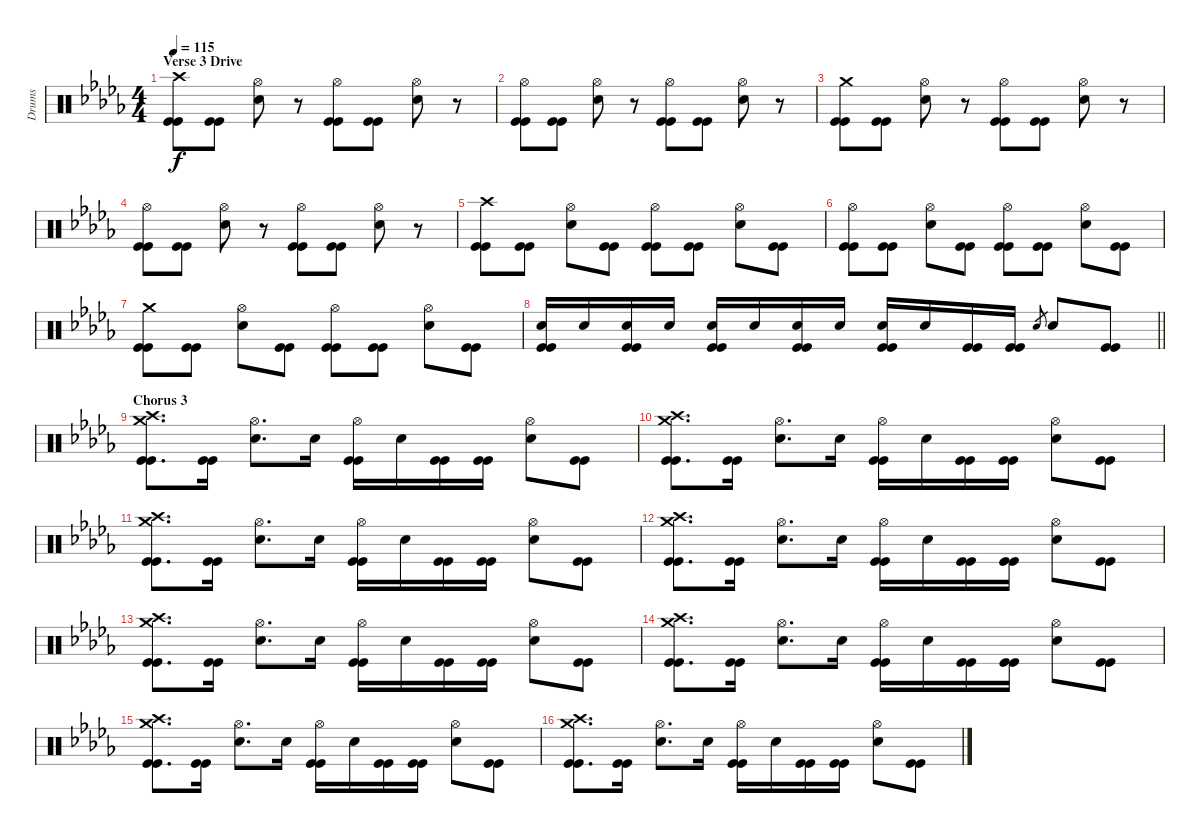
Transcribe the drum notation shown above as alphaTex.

\track ("Drums" "Drums") {instrument percussion}
\staff {score}
\articulation defaults
\ts (4 4)
\section ("" "Verse 3 Drive")
\tempo 115
\clef neutral
\ks bbminor
("Crash high (hit)" "Kick (hit)" "Kick (hit)").8{dy f} ("Kick (hit)" "Kick (hit)").8 ("Hi-Hat (open)" "Electric Snare (hit)").8 r.8 ("Hi-Hat (open)" "Kick (hit)" "Kick (hit)").8 ("Kick (hit)" "Kick (hit)").8 ("Hi-Hat (open)" "Electric Snare (hit)").8 r.8 |
("Hi-Hat (open)" "Kick (hit)" "Kick (hit)").8 ("Kick (hit)" "Kick (hit)").8 ("Hi-Hat (open)" "Electric Snare (hit)").8 r.8 ("Hi-Hat (open)" "Kick (hit)" "Kick (hit)").8 ("Kick (hit)" "Kick (hit)").8 ("Hi-Hat (open)" "Electric Snare (hit)").8 r.8 |
("Crash medium (hit)" "Kick (hit)" "Kick (hit)").8 ("Kick (hit)" "Kick (hit)").8 ("Hi-Hat (open)" "Electric Snare (hit)").8 r.8 ("Hi-Hat (open)" "Kick (hit)" "Kick (hit)").8 ("Kick (hit)" "Kick (hit)").8 ("Hi-Hat (open)" "Electric Snare (hit)").8 r.8 |
("Hi-Hat (open)" "Kick (hit)" "Kick (hit)").8 ("Kick (hit)" "Kick (hit)").8 ("Hi-Hat (open)" "Electric Snare (hit)").8 r.8 ("Hi-Hat (open)" "Kick (hit)" "Kick (hit)").8 ("Kick (hit)" "Kick (hit)").8 ("Hi-Hat (open)" "Electric Snare (hit)").8 r.8 |
("Crash high (hit)" "Kick (hit)" "Kick (hit)").8 ("Kick (hit)" "Kick (hit)").8 ("Hi-Hat (open)" "Electric Snare (hit)").8 ("Kick (hit)" "Kick (hit)").8 ("Hi-Hat (open)" "Kick (hit)" "Kick (hit)").8 ("Kick (hit)" "Kick (hit)").8 ("Hi-Hat (open)" "Electric Snare (hit)").8 ("Kick (hit)" "Kick (hit)").8 |
("Hi-Hat (open)" "Kick (hit)" "Kick (hit)").8 ("Kick (hit)" "Kick (hit)").8 ("Hi-Hat (open)" "Electric Snare (hit)").8 ("Kick (hit)" "Kick (hit)").8 ("Hi-Hat (open)" "Kick (hit)" "Kick (hit)").8 ("Kick (hit)" "Kick (hit)").8 ("Hi-Hat (open)" "Electric Snare (hit)").8 ("Kick (hit)" "Kick (hit)").8 |
("Crash medium (hit)" "Kick (hit)" "Kick (hit)").8 ("Kick (hit)" "Kick (hit)").8 ("Hi-Hat (open)" "Electric Snare (hit)").8 ("Kick (hit)" "Kick (hit)").8 ("Hi-Hat (open)" "Kick (hit)" "Kick (hit)").8 ("Kick (hit)" "Kick (hit)").8 ("Hi-Hat (open)" "Electric Snare (hit)").8 ("Kick (hit)" "Kick (hit)").8 |
\barLineRight lightlight
("Electric Snare (hit)" "Kick (hit)" "Kick (hit)").16 "Electric Snare (hit)".16 ("Electric Snare (hit)" "Kick (hit)" "Kick (hit)").16 "Electric Snare (hit)".16 ("Electric Snare (hit)" "Kick (hit)" "Kick (hit)").16 "Electric Snare (hit)".16 ("Electric Snare (hit)" "Kick (hit)" "Kick (hit)").16 "Electric Snare (hit)".16 ("Electric Snare (hit)" "Kick (hit)" "Kick (hit)").16 "Electric Snare (hit)".16 ("Kick (hit)" "Kick (hit)").16 ("Kick (hit)" "Kick (hit)").16 "Electric Snare (hit)".8{gr} "Electric Snare (hit)".8 ("Kick (hit)" "Kick (hit)").8 |
\section ("" "Chorus 3")
("Crash high (hit)" "Crash medium (hit)" "Kick (hit)" "Kick (hit)").8{d} ("Kick (hit)" "Kick (hit)").16 ("Hi-Hat (open)" "Electric Snare (hit)").8{d} "Electric Snare (hit)".16 ("Hi-Hat (open)" "Kick (hit)" "Kick (hit)").16 "Electric Snare (hit)".16 ("Kick (hit)" "Kick (hit)").16 ("Kick (hit)" "Kick (hit)").16 ("Hi-Hat (open)" "Electric Snare (hit)").8 ("Kick (hit)" "Kick (hit)").8 |
("Crash high (hit)" "Crash medium (hit)" "Kick (hit)" "Kick (hit)").8{d} ("Kick (hit)" "Kick (hit)").16 ("Hi-Hat (open)" "Electric Snare (hit)").8{d} "Electric Snare (hit)".16 ("Hi-Hat (open)" "Kick (hit)" "Kick (hit)").16 "Electric Snare (hit)".16 ("Kick (hit)" "Kick (hit)").16 ("Kick (hit)" "Kick (hit)").16 ("Hi-Hat (open)" "Electric Snare (hit)").8 ("Kick (hit)" "Kick (hit)").8 |
("Crash high (hit)" "Crash medium (hit)" "Kick (hit)" "Kick (hit)").8{d} ("Kick (hit)" "Kick (hit)").16 ("Hi-Hat (open)" "Electric Snare (hit)").8{d} "Electric Snare (hit)".16 ("Hi-Hat (open)" "Kick (hit)" "Kick (hit)").16 "Electric Snare (hit)".16 ("Kick (hit)" "Kick (hit)").16 ("Kick (hit)" "Kick (hit)").16 ("Hi-Hat (open)" "Electric Snare (hit)").8 ("Kick (hit)" "Kick (hit)").8 |
("Crash high (hit)" "Crash medium (hit)" "Kick (hit)" "Kick (hit)").8{d} ("Kick (hit)" "Kick (hit)").16 ("Hi-Hat (open)" "Electric Snare (hit)").8{d} "Electric Snare (hit)".16 ("Hi-Hat (open)" "Kick (hit)" "Kick (hit)").16 "Electric Snare (hit)".16 ("Kick (hit)" "Kick (hit)").16 ("Kick (hit)" "Kick (hit)").16 ("Hi-Hat (open)" "Electric Snare (hit)").8 ("Kick (hit)" "Kick (hit)").8 |
("Crash high (hit)" "Crash medium (hit)" "Kick (hit)" "Kick (hit)").8{d} ("Kick (hit)" "Kick (hit)").16 ("Hi-Hat (open)" "Electric Snare (hit)").8{d} "Electric Snare (hit)".16 ("Hi-Hat (open)" "Kick (hit)" "Kick (hit)").16 "Electric Snare (hit)".16 ("Kick (hit)" "Kick (hit)").16 ("Kick (hit)" "Kick (hit)").16 ("Hi-Hat (open)" "Electric Snare (hit)").8 ("Kick (hit)" "Kick (hit)").8 |
("Crash high (hit)" "Crash medium (hit)" "Kick (hit)" "Kick (hit)").8{d} ("Kick (hit)" "Kick (hit)").16 ("Hi-Hat (open)" "Electric Snare (hit)").8{d} "Electric Snare (hit)".16 ("Hi-Hat (open)" "Kick (hit)" "Kick (hit)").16 "Electric Snare (hit)".16 ("Kick (hit)" "Kick (hit)").16 ("Kick (hit)" "Kick (hit)").16 ("Hi-Hat (open)" "Electric Snare (hit)").8 ("Kick (hit)" "Kick (hit)").8 |
("Crash high (hit)" "Crash medium (hit)" "Kick (hit)" "Kick (hit)").8{d} ("Kick (hit)" "Kick (hit)").16 ("Hi-Hat (open)" "Electric Snare (hit)").8{d} "Electric Snare (hit)".16 ("Hi-Hat (open)" "Kick (hit)" "Kick (hit)").16 "Electric Snare (hit)".16 ("Kick (hit)" "Kick (hit)").16 ("Kick (hit)" "Kick (hit)").16 ("Hi-Hat (open)" "Electric Snare (hit)").8 ("Kick (hit)" "Kick (hit)").8 |
("Crash high (hit)" "Crash medium (hit)" "Kick (hit)" "Kick (hit)").8{d} ("Kick (hit)" "Kick (hit)").16 ("Hi-Hat (open)" "Electric Snare (hit)").8{d} "Electric Snare (hit)".16 ("Hi-Hat (open)" "Kick (hit)" "Kick (hit)").16 "Electric Snare (hit)".16 ("Kick (hit)" "Kick (hit)").16 ("Kick (hit)" "Kick (hit)").16 ("Hi-Hat (open)" "Electric Snare (hit)").8 ("Kick (hit)" "Kick (hit)").8
